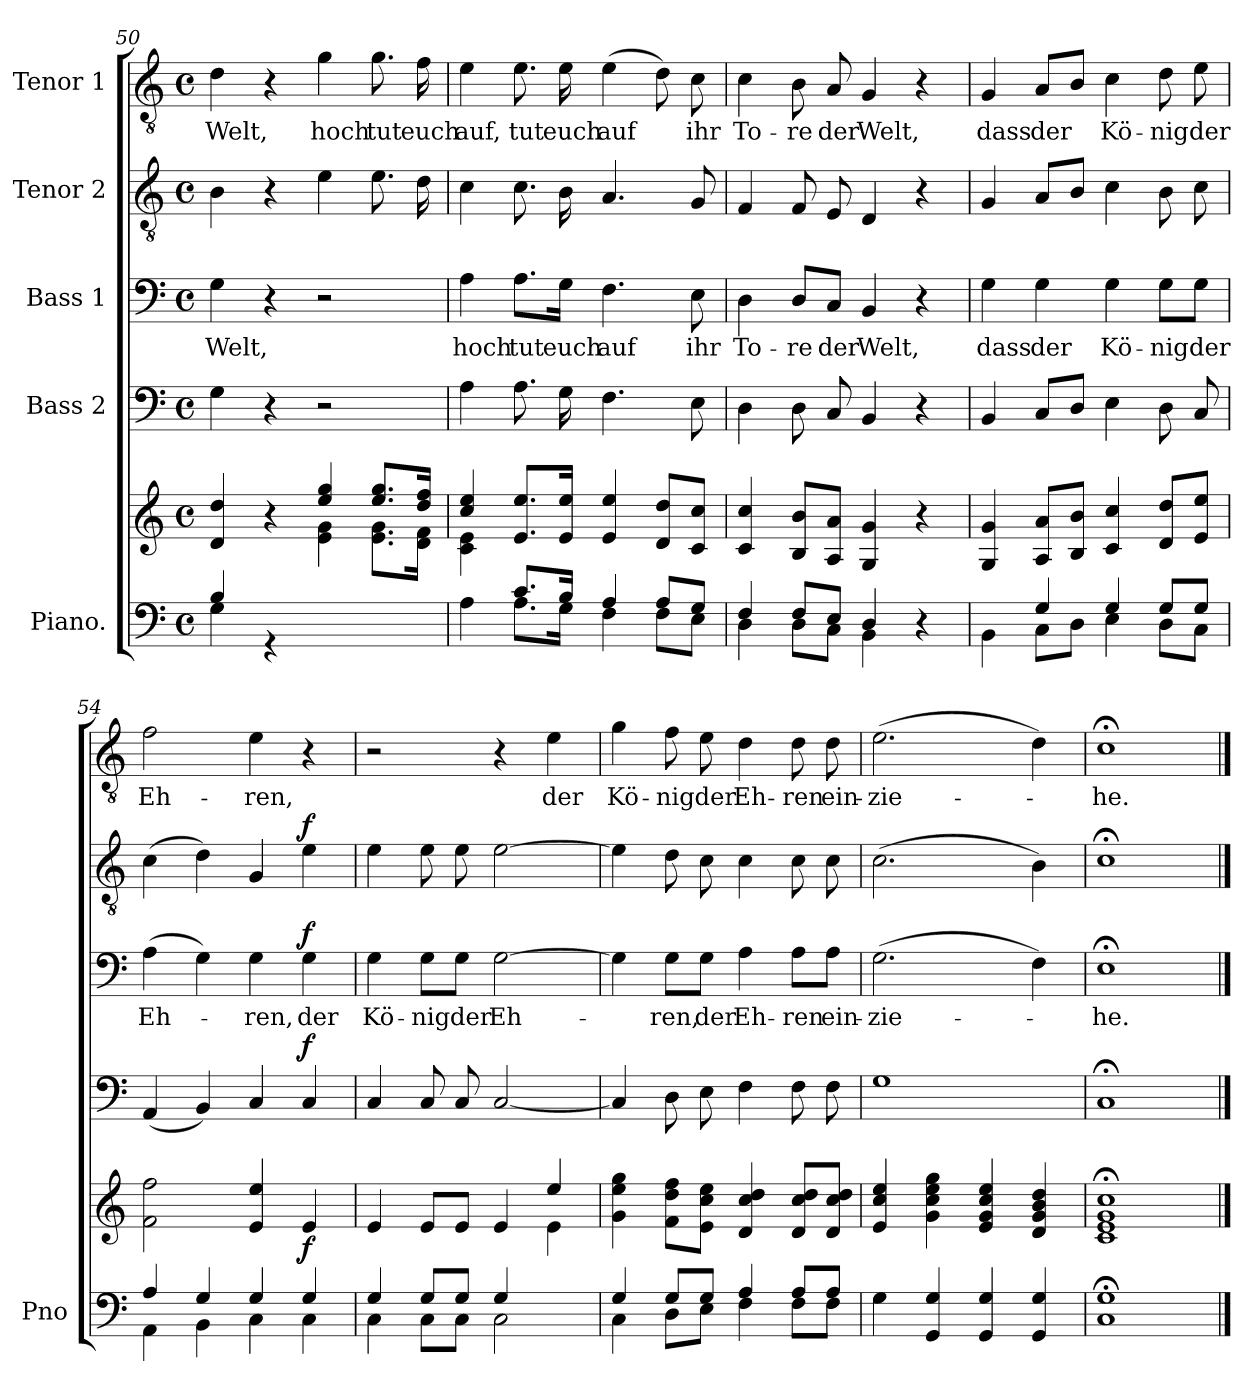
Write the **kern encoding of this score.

**kern	**kern	**dynam	**kern	**dynam	**kern	**text	**dynam	**kern	**dynam	**kern	**text
*part5	*part5	*part5	*part4	*part4	*part3	*part3	*part3	*part2	*part2	*part1	*part1
*staff6	*staff5	*staff5/6	*staff4	*staff4	*staff3	*staff3	*staff3	*staff2	*staff2	*staff1	*staff1
*I"Piano.	*	*	*I"Bass 2	*	*I"Bass 1	*	*	*I"Tenor 2	*	*I"Tenor 1	*
*I'Pno	*	*	*	*	*	*	*	*	*	*	*
!!LO:LB:g=z
*clefF4	*clefG2	*	*clefF4	*	*clefF4	*	*	*clefGv2	*	*clefGv2	*
*k[]	*k[]	*	*k[]	*	*k[]	*	*	*k[]	*	*k[]	*
*M4/4	*M4/4	*	*M4/4	*	*M4/4	*	*	*M4/4	*	*M4/4	*
*met(c)	*met(c)	*	*met(c)	*	*met(c)	*	*	*met(c)	*	*met(c)	*
=50	=50	=50	=50	=50	=50	=50	=50	=50	=50	=50	=50
*^	*^	*	*	*	*	*	*	*	*	*	*
!	!	!	!	!	!	!	!	!LO:LY:b	!	!	!	!	!LO:LY:b
4B/	4G\	4d/ 4dd/	2ryy	.	4G\	.	4G\	Welt,	.	4B\	.	4d\	Welt,
4rGG	2ryy	4r	.	.	4r	.	4r	.	.	4r	.	4r	.
!	!	!	!	!	!	!	!	!	!	!	!	!	!LO:LY:b
2ryy	.	4ee/ 4gg/	4e\ 4g\	.	2r	.	2r	.	.	4e\	.	4g\	hoch
!	!	!	!	!	!	!	!	!	!	!	!	!	!LO:LY:b
.	4ryy	8.ee/ 8.gg/L	8.e\ 8.g\L	.	.	.	.	.	.	8.e\	.	8.g\	tut
!	!	!	!	!	!	!	!	!	!	!	!	!	!LO:LY:b
.	.	16dd/ 16ff/Jk	16d\ 16f\Jk	.	.	.	.	.	.	16d\	.	16f\	euch
=51	=51	=51	=51	=51	=51	=51	=51	=51	=51	=51	=51	=51	=51
!	!	!	!	!	!	!	!	!LO:LY:b	!	!	!	!	!LO:LY:b
4ryy	4A\	4cc/ 4ee/	4c\ 4e\	.	4A\	.	4A\	hoch	.	4c\	.	4e\	auf,
!	!	!	!	!	!	!	!	!LO:LY:b	!	!	!	!	!LO:LY:b
8.c/L	8.A\L	8.e/ 8.ee/L	2.ryy	.	8.A\	.	8.A\L	tut	.	8.c\	.	8.e\	tut
!	!	!	!	!	!	!	!	!LO:LY:b	!	!	!	!	!LO:LY:b
16B/Jk	16G\Jk	16e/ 16ee/Jk	.	.	16G\	.	16G\Jk	euch	.	16B\	.	16e\	euch
!	!	!	!	!	!	!	!	!LO:LY:b	!	!	!	!	!LO:LY:b
4A/	4F\	4e/ 4ee/	.	.	4.F\	.	4.F\	auf	.	4.A/	.	(4e\	auf
8A/L	8F\L	8d/ 8dd/L	.	.	.	.	.	.	.	.	.	8d\)	.
!	!	!	!	!	!	!	!	!LO:LY:b	!	!	!	!	!LO:LY:b
8G/J	8E\J	8c/ 8cc/J	.	.	8E\	.	8E\	ihr	.	8G/	.	8c\	ihr
*	*	*v	*v	*	*	*	*	*	*	*	*	*	*
=52	=52	=52	=52	=52	=52	=52	=52	=52	=52	=52	=52	=52
!	!	!	!	!	!	!	!LO:LY:b	!	!	!	!	!LO:LY:b
4F/	4D\	4c/ 4cc/	.	4D\	.	4D\	To-	.	4F/	.	4c\	To-
!	!	!	!	!	!	!	!LO:LY:b	!	!	!	!	!LO:LY:b
8F/L	8D\L	8B/ 8b/L	.	8D\	.	8D/L	-re	.	8F/	.	8B\	-re
!	!	!	!	!	!	!	!LO:LY:b	!	!	!	!	!LO:LY:b
8E/J	8C\J	8A/ 8a/J	.	8C/	.	8C/J	der	.	8E/	.	8A/	der
!	!	!	!	!	!	!	!LO:LY:b	!	!	!	!	!LO:LY:b
4D/	4BB\	4G/ 4g/	.	4BB/	.	4BB/	Welt,	.	4D/	.	4G/	Welt,
4r	4ryy	4r	.	4r	.	4r	.	.	4r	.	4r	.
=53	=53	=53	=53	=53	=53	=53	=53	=53	=53	=53	=53	=53
!	!	!	!	!	!	!	!LO:LY:b	!	!	!	!	!LO:LY:b
4ryy	4BB\	4G/ 4g/	.	4BB/	.	4G\	dass	.	4G/	.	4G/	dass
!	!	!	!	!	!	!	!LO:LY:b	!	!	!	!	!LO:LY:b
4G/	8C\L	8A/ 8a/L	.	8C/L	.	4G\	der	.	8A/L	.	8A/L	der
.	8D\J	8B/ 8b/J	.	8D/J	.	.	.	.	8B/J	.	8B/J	.
!	!	!	!	!	!	!	!LO:LY:b	!	!	!	!	!LO:LY:b
4G/	4E\	4c/ 4cc/	.	4E\	.	4G\	Kö-	.	4c\	.	4c\	Kö-
!	!	!	!	!	!	!	!LO:LY:b	!	!	!	!	!LO:LY:b
8G/L	8D\L	8d/ 8dd/L	.	8D\	.	8G\L	-nig	.	8B\	.	8d\	-nig
!	!	!	!	!	!	!	!LO:LY:b	!	!	!	!	!LO:LY:b
8G/J	8C\J	8e/ 8ee/J	.	8C/	.	8G\J	der	.	8c\	.	8e\	der
!!LO:LB:g=z
=54	=54	=54	=54	=54	=54	=54	=54	=54	=54	=54	=54	=54
!	!	!	!	!	!	!	!LO:LY:b	!	!	!	!	!LO:LY:b
4A/	4AA\	2f\ 2ff\	.	(4AA/	.	(4A\	Eh-	.	(4c\	.	2f\	Eh-
4G/	4BB\	.	.	4BB/)	.	4G\)	.	.	4d\)	.	.	.
!	!	!	!	!	!	!	!LO:LY:b	!	!	!	!	!LO:LY:b
4G/	4C\	4e/ 4ee/	.	4C/	.	4G\	-ren,	.	4G/	.	4e\	-ren,
!	!	!	!LO:DY:a=2	!	!LO:DY:a	!	!LO:LY:b	!LO:DY:a	!	!LO:DY:a	!	!
4G/	4C\	4e/	f	4C/	f	4G\	der	f	4e\	f	4r	.
=55	=55	=55	=55	=55	=55	=55	=55	=55	=55	=55	=55	=55
*	*	*^	*	*	*	*	*	*	*	*	*	*
!	!	!	!	!	!	!	!	!LO:LY:b	!	!	!	!	!
4G/	4C\	4e/	2.ryy	.	4C/	.	4G\	Kö-	.	4e\	.	2r	.
!	!	!	!	!	!	!	!	!LO:LY:b	!	!	!	!	!
8G/L	8C\L	8e/L	.	.	8C/	.	8G\L	-nig	.	8e\	.	.	.
!	!	!	!	!	!	!	!	!LO:LY:b	!	!	!	!	!
8G/J	8C\J	8e/J	.	.	8C/	.	8G\J	der	.	8e\	.	.	.
!	!	!	!	!	!	!	!	!LO:LY:b	!	!	!	!	!
4G/	2C\	4e/	.	.	[2C/	.	[2G\	Eh-	.	[2e\	.	4r	.
!	!	!	!	!	!	!	!	!	!	!	!	!	!LO:LY:b
4ryy	.	4ee/	4e\	.	.	.	.	.	.	.	.	4e\	der
=56	=56	=56	=56	=56	=56	=56	=56	=56	=56	=56	=56	=56	=56
!	!	!	!	!	!	!	!	!	!	!	!	!	!LO:LY:b
*	*	*v	*v	*	*	*	*	*	*	*	*	*	*
4G/	4C\	4g\ 4ee\ 4gg\	.	4C/]	.	4G\]	.	.	4e\]	.	4g\	Kö-
!	!	!	!	!	!	!	!LO:LY:b	!	!	!	!	!LO:LY:b
8G/L	8D\L	8f\ 8dd\ 8ff\L	.	8D\	.	8G\L	-ren,	.	8d\	.	8f\	-nig
!	!	!	!	!	!	!	!LO:LY:b	!	!	!	!	!LO:LY:b
8G/J	8E\J	8e\ 8cc\ 8ee\J	.	8E\	.	8G\J	der	.	8c\	.	8e\	der
!	!	!	!	!	!	!	!LO:LY:b	!	!	!	!	!LO:LY:b
4A/	4F\	4d/ 4cc/ 4dd/	.	4F\	.	4A\	Eh-	.	4c\	.	4d\	Eh-
!	!	!	!	!	!	!	!LO:LY:b	!	!	!	!	!LO:LY:b
8A/L	8F\L	8d/ 8cc/ 8dd/L	.	8F\	.	8A\L	-ren	.	8c\	.	8d\	-ren
!	!	!	!	!	!	!	!LO:LY:b	!	!	!	!	!LO:LY:b
8A/J	8F\J	8d/ 8cc/ 8dd/J	.	8F\	.	8A\J	ein-	.	8c\	.	8d\	ein-
=57	=57	=57	=57	=57	=57	=57	=57	=57	=57	=57	=57	=57
!	!	!	!	!	!	!	!LO:LY:b	!	!	!	!	!LO:LY:b
*v	*v	*	*	*	*	*	*	*	*	*	*	*
4G\	4e/ 4cc/ 4ee/	.	1G	.	(2.G\	-zie-	.	(2.c\	.	(2.e\	-zie-
4GG/ 4G/	4g\ 4cc\ 4ee\ 4gg\	.	.	.	.	.	.	.	.	.	.
4GG/ 4G/	4e/ 4g/ 4cc/ 4ee/	.	.	.	.	.	.	.	.	.	.
4GG/ 4G/	4d/ 4g/ 4b/ 4dd/	.	.	.	4F\)	.	.	4B\)	.	4d\)	.
=58	=58	=58	=58	=58	=58	=58	=58	=58	=58	=58	=58
!	!	!	!	!	!	!LO:LY:b	!	!	!	!	!LO:LY:b
1C;< 1G;<	1c;< 1e;< 1g;< 1cc;<	.	1C;<	.	1E;<	-he.	.	1c;<	.	1c;<	-he.
==	==	==	==	==	==	==	==	==	==	==	==
*-	*-	*-	*-	*-	*-	*-	*-	*-	*-	*-	*-
